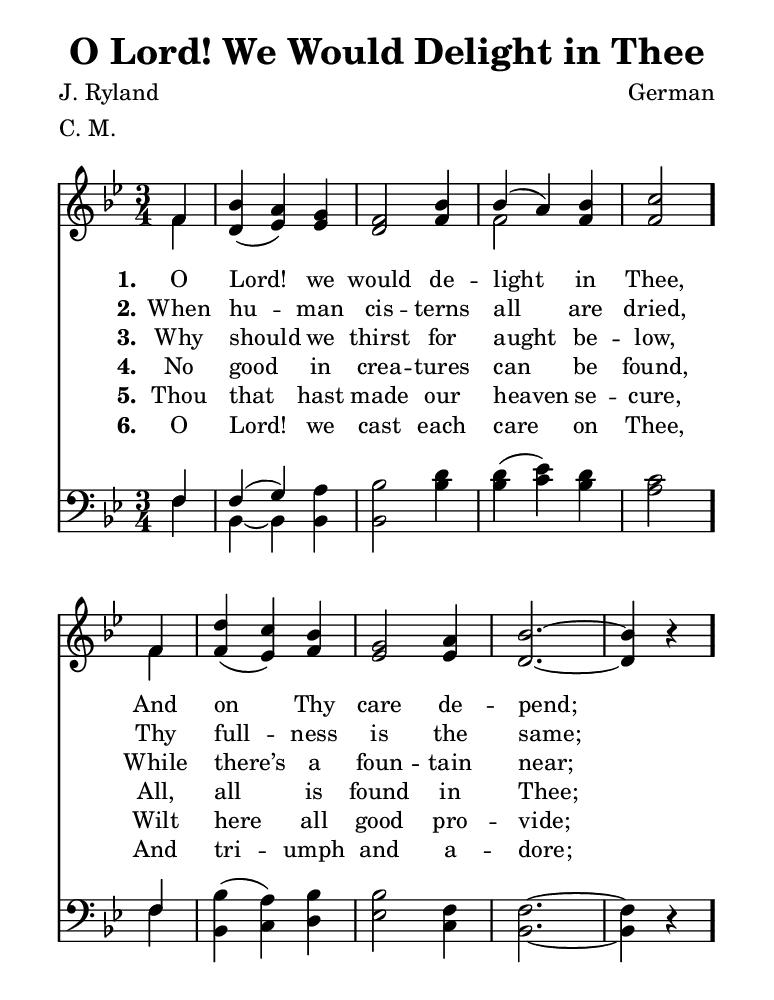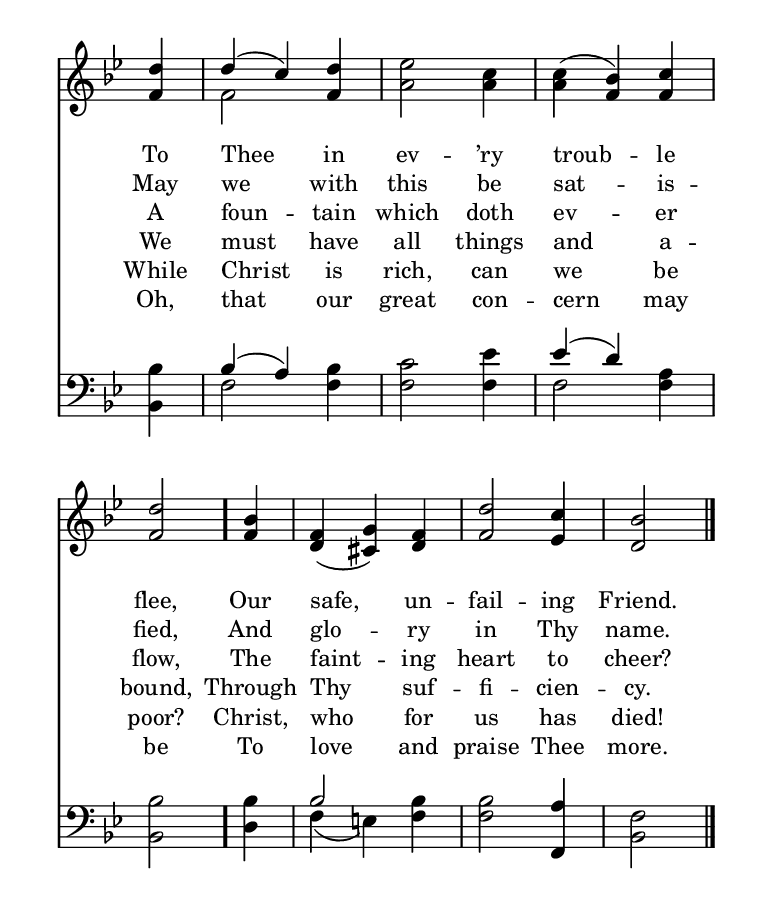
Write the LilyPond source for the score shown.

\include "common/global.ily"
\paper {
  \include "common/paper.ily"
  ragged-bottom = ##t
}

\header{
  hymnnumber = "250"
  title = "O Lord! We Would Delight in Thee"
  tunename = "Merton"
  meter = "C. M."
  poet = "J. Ryland"
  composer = "German"
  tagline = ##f
}

global = {
  \include "common/overrides.ily"
  \override Staff.TimeSignature.style = #'numbered
  \time 3/4
  \override Score.MetronomeMark.transparent = ##t % hide all fermata changes too
  \tempo 4=90
  \key bes \major
  \partial 4
  \autoBeamOff
}

notesSoprano = {
\global
\relative c' {

  f4 | bes( a) g | f2 bes4 | bes( a) bes | c2
  f,4 | d'( c) bes | g2 a4 | bes2. ~ | bes4 r4
  d4 | d( c) d | ees2 c4 | c( bes) c | d2
  bes4 | f( g) f | d'2 c4 | bes2

  \bar "|."

}
}

notesAlto = {
\global
\relative e' {

  f4 | d( ees) ees | d2 f4 | f2 f4 | f2
  f4 | f( ees) f | ees2 ees4 | d2. ~ | d4 r4
  f4 | f2 f4 | a2 a4 | a( f) f | f2
  f4 | d( cis) d | f2 ees4 | d2

}
}

notesTenor = {
\global
\relative a {

  f4 | f( g) a | bes2 d4 | d( ees) d | c2
  f,4 | bes( a) bes | bes2 f4 | f2. ~ | f4 r4
  bes4 | bes( a) bes | c2 ees4 | ees( d) a | bes2
  bes4 | bes2 bes4 | bes2 a4 | f2

}
}

notesBass = {
\global
\relative f {

  f4 | bes, ~ bes bes | bes2 bes'4 | bes( c) bes | a2
  f4 | bes,( c) d | ees2 c4 | bes2. ~ | bes4 r4
  bes4 | f'2 f4 | f2 f4 | f2 f4 | bes,2
  d4 | f( e) f | f2 f,4 | bes2

}
}

wordsA = \lyricmode {
\set stanza = "1."

O Lord! we would de -- light in Thee, \bar "."
And on Thy care de -- pend; \bar "."
To Thee in ev -- ’ry troub -- le flee, \bar "."
Our safe, un -- fail -- ing Friend. \bar "."

}

wordsB = \lyricmode {
\set stanza = "2."

When hu -- man cis -- terns all are dried,
Thy full -- ness is the same;
May we with this be sat -- is -- fied,
And glo -- ry in Thy name.

}

wordsC = \lyricmode {
\set stanza = "3."

Why should we thirst for aught be -- low,
While there’s a foun -- tain near;
A foun -- tain which doth ev -- er flow,
The faint -- ing heart to cheer?

}

wordsD = \lyricmode {
\set stanza = "4."

No good in crea -- tures can be found,
All, all is found in Thee;
We must have all things and a -- bound,
Through Thy suf -- fi -- cien -- cy.

}

wordsE = \lyricmode {
\set stanza = "5."

Thou that hast made our heaven se -- cure,
Wilt here all good pro -- vide;
While Christ is rich, can we be poor?
Christ, who for us has died!

}

wordsF = \lyricmode {
\set stanza = "6."

O Lord! we cast each care on Thee,
And tri -- umph and a -- dore;
Oh, that our great con -- cern may be
To love and praise Thee more.

}

\score {
  \context ChoirStaff <<
    \context Staff = upper <<
      \set Staff.autoBeaming = ##f
      \set ChoirStaff.systemStartDelimiter = #'SystemStartBar
      \set ChoirStaff.printPartCombineTexts = ##f
      \partcombine #'(2 . 11) \notesSoprano \notesAlto
      \context NullVoice = sopranos { \voiceOne << \notesSoprano >> }
      \context Lyrics = one   \lyricsto sopranos \wordsA
      \context Lyrics = two   \lyricsto sopranos \wordsB
      \context Lyrics = three \lyricsto sopranos \wordsC
      \context Lyrics = four  \lyricsto sopranos \wordsD
      \context Lyrics = five  \lyricsto sopranos \wordsE
      \context Lyrics = six   \lyricsto sopranos \wordsF
    >>
    \context Staff = men <<
      \set Staff.autoBeaming = ##f
      \clef bass
      \set ChoirStaff.printPartCombineTexts = ##f
      \partcombine #'(2 . 11) \notesTenor \notesBass
    >>
  >>
  \layout {
    \include "common/layout.ily"
  }
  \midi{
    \include "common/midi.ily"
  }
}

\version "2.19.49"  % necessary for upgrading to future LilyPond versions.

% vi:set et ts=2 sw=2 ai nocindent syntax=lilypond:
